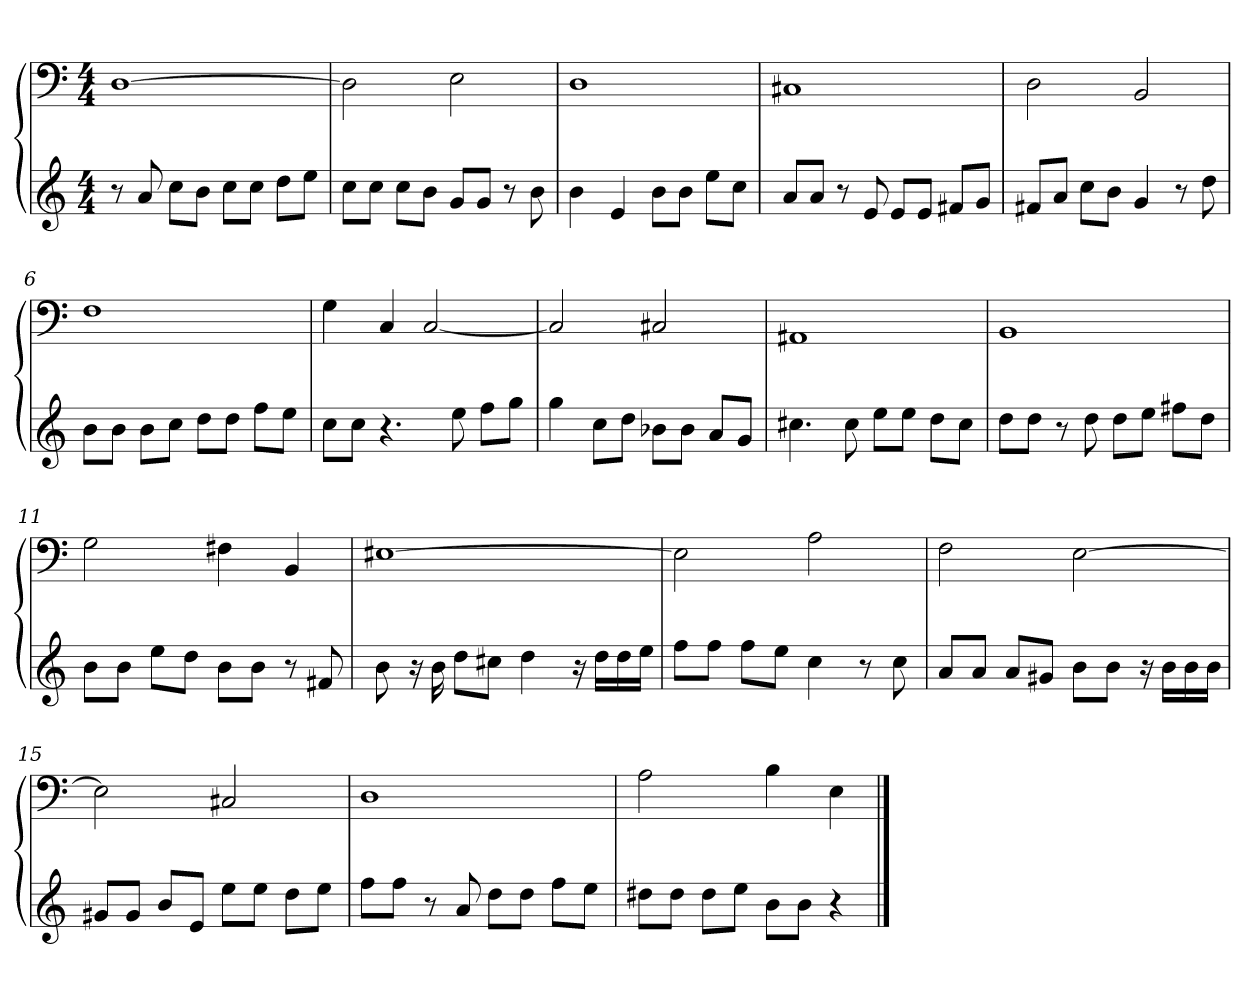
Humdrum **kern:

**kern	**kern
*part1	*part1
*staff2	*staff1
*	*clefF4
*k[]	*k[]
*C:	*C:
*M4/4	*M4/4
=1	=1
8r	[1D
8a	.
8ccL	.
8bJ	.
8ccL	.
8ccJ	.
8ddL	.
8eeJ	.
=2	=2
8ccL	2D]
8ccJ	.
8ccL	.
8bJ	.
8gL	2E
8gJ	.
8r	.
8b	.
=3	=3
4b	1D
4e	.
8bL	.
8bJ	.
8eeL	.
8ccJ	.
=4	=4
8aL	1C#X
8aJ	.
8r	.
8e	.
8eL	.
8eJ	.
8f#XL	.
8gJ	.
=5	=5
8f#XL	2D
8aJ	.
8ccL	.
8bJ	.
4g	2BB
8r	.
8dd	.
=6	=6
8bL	1F
8bJ	.
8bL	.
8ccJ	.
8ddL	.
8ddJ	.
8ffL	.
8eeJ	.
=7	=7
8ccL	4G
8ccJ	.
4.r	4C
.	[2C
8ee	.
8ffL	.
8ggJ	.
=8	=8
4gg	2C]
8ccL	.
8ddJ	.
8b-XL	2C#X
8b-J	.
8aL	.
8gJ	.
=9	=9
4.cc#X	1AA#X
8cc#	.
8eeL	.
8eeJ	.
8ddL	.
8cc#J	.
=10	=10
8ddL	1BB
8ddJ	.
8r	.
8dd	.
8ddL	.
8eeJ	.
8ff#XL	.
8ddJ	.
=11	=11
8bL	2G
8bJ	.
8eeL	.
8ddJ	.
8bL	4F#X
8bJ	.
8r	4BB
8f#X	.
=12	=12
8b	[1E#X
16r	.
16b	.
8ddL	.
8cc#XJ	.
4dd	.
16r	.
16ddLL	.
16dd	.
16eeJJ	.
=13	=13
8ffL	2E#]
8ffJ	.
8ffL	.
8eeJ	.
4cc	2A
8r	.
8cc	.
=14	=14
8aL	2F
8aJ	.
8aL	.
8g#XJ	.
8bL	[2E
8bJ	.
16r	.
16bLL	.
16b	.
16bJJ	.
=15	=15
8g#XL	2E]
8g#J	.
8bL	.
8eJ	.
8eeL	2C#X
8eeJ	.
8ddL	.
8eeJ	.
=16	=16
8ffL	1D
8ffJ	.
8r	.
8a	.
8ddL	.
8ddJ	.
8ffL	.
8eeJ	.
=17	=17
8dd#XL	2A
8dd#J	.
8dd#L	.
8eeJ	.
8bL	4B
8bJ	.
4r	4E
==	==
*-	*-
